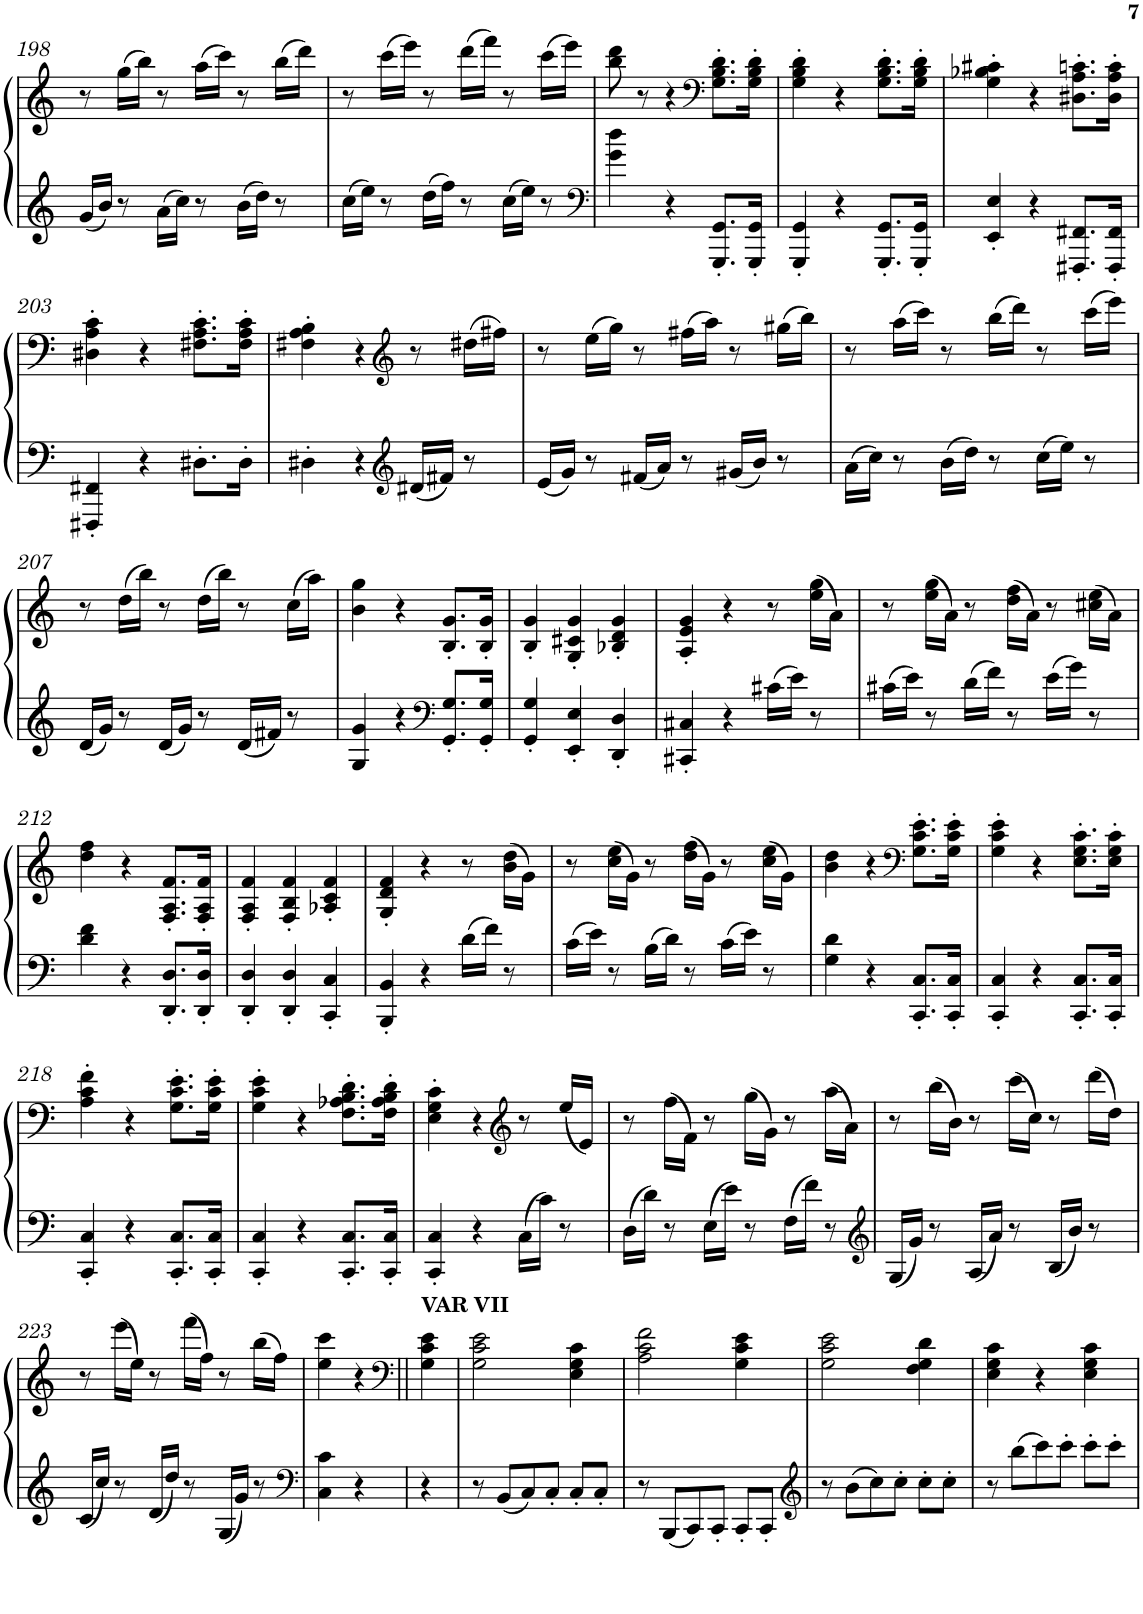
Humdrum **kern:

**kern	**kern
*part1	*part1
*staff2	*staff1
*I"Piano	*
*I'Pno.	*
!!LO:PB:g=z
*clefG2	*clefG2
*k[]	*k[]
*M3/4	*M3/4
=198	=198
16g/LL	8r
16b/JJ	.
8r	(>16gg\LL
.	16bb\JJ)
16a\LL	8r
16cc\JJ	.
8r	(>16aa\LL
.	16ccc\JJ)
16b\LL	8r
16dd\JJ	.
8r	(>16bb\LL
.	16ddd\JJ)
=199	=199
16cc\LL	8r
16ee\JJ	.
8r	(>16ccc\LL
.	16eee\JJ)
16dd\LL	8r
16ff\JJ	.
8r	(>16ddd\LL
.	16fff\JJ)
16cc\LL	8r
16ee\JJ	.
8r	(>16ccc\LL
.	16eee\JJ)
=200	=200
*clefF4	*
4g\ 4dd\	8bb\ 8ddd\
.	8r
4r	4r
*	*clefF4
8.GGG/' 8.GG/'L	8.G\' 8.B\' 8.d\'L
16GGG/' 16GG/'Jk	16G\' 16B\' 16d\'Jk
=201	=201
4GGG/' 4GG/'	4G\' 4B\' 4d\'
4r	4r
8.GGG/' 8.GG/'L	8.G\' 8.B\' 8.d\'L
16GGG/' 16GG/'Jk	16G\' 16B\' 16d\'Jk
=202	=202
4EE/' 4E/'	4G\' 4B-X\' 4c#X\'
4r	4r
8.FFF#X/' 8.FF#X/'L	8.D#X\' 8.A\' 8.cn\'L
16FFF#/' 16FF#/'Jk	16D#\' 16A\' 16c\'Jk
!!LO:LB:g=z
=203	=203
4FFF#X/' 4FF#X/'	4D#X\' 4A\' 4c\'
4r	4r
8.D#X'\L	8.F#X\' 8.A\' 8.c\'L
16D#'\Jk	16F#\' 16A\' 16c\'Jk
=204	=204
4D#X'\	4F#X\' 4A\' 4B\'
4r	4r
*clefG2	*clefG2
16d#X/LL	8r
16f#X/JJ	.
8r	(>16dd#X\LL
.	16ff#X\JJ)
=205	=205
16e/LL	8r
16g/JJ	.
8r	(>16ee\LL
.	16gg\JJ)
16f#X/LL	8r
16a/JJ	.
8r	(>16ff#X\LL
.	16aa\JJ)
16g#X/LL	8r
16b/JJ	.
8r	(>16gg#X\LL
.	16bb\JJ)
=206	=206
16a\LL	8r
16cc\JJ	.
8r	(>16aa\LL
.	16ccc\JJ)
16b\LL	8r
16dd\JJ	.
8r	(>16bb\LL
.	16ddd\JJ)
16cc\LL	8r
16ee\JJ	.
8r	(>16ccc\LL
.	16eee\JJ)
!!LO:LB:g=z
=207	=207
16d/LL	8r
16g/JJ	.
8r	(>16dd\LL
.	16bb\JJ)
16d/LL	8r
16g/JJ	.
8r	(>16dd\LL
.	16bb\JJ)
16d/LL	8r
16f#X/JJ	.
8r	(>16cc\LL
.	16aa\JJ)
=208	=208
4G/ 4g/	4b\ 4gg\
4r	4r
*clefF4	*
8.GG/' 8.G/'L	8.B/' 8.g/'L
16GG/' 16G/'Jk	16B/' 16g/'Jk
=209	=209
4GG/' 4G/'	4B/' 4g/'
4EE/' 4E/'	4G/' 4c#X/' 4g/'
4DD/' 4D/'	4B-X/' 4d/' 4g/'
=210	=210
4CC#X/' 4C#X/'	4A/' 4e/' 4g/'
4r	4r
16c#X\LL	8r
16e\JJ	.
8r	(>16ee\ 16gg\LL
.	16a\JJ)
=211	=211
16c#X\LL	8r
16e\JJ	.
8r	(>16ee\ 16gg\LL
.	16a\JJ)
16d\LL	8r
16f\JJ	.
8r	(>16dd\ 16ff\LL
.	16a\JJ)
16e\LL	8r
16g\JJ	.
8r	(>16cc#X\ 16ee\LL
.	16a\JJ)
!!LO:LB:g=z
=212	=212
4d\ 4f\	4dd\ 4ff\
4r	4r
8.DD/' 8.D/'L	8.F/' 8.A/' 8.f/'L
16DD/' 16D/'Jk	16F/' 16A/' 16f/'Jk
=213	=213
4DD/' 4D/'	4F/' 4A/' 4f/'
4DD/' 4D/'	4F/' 4B/' 4f/'
4CC/' 4C/'	4A-X/' 4c/' 4f/'
=214	=214
4BBB/' 4BB/'	4G/' 4d/' 4f/'
4r	4r
16d\LL	8r
16f\JJ	.
8r	(>16b\ 16dd\LL
.	16g\JJ)
=215	=215
16c\LL	8r
16e\JJ	.
8r	(>16cc\ 16ee\LL
.	16g\JJ)
16B\LL	8r
16d\JJ	.
8r	(>16dd\ 16ff\LL
.	16g\JJ)
16c\LL	8r
16e\JJ	.
8r	(>16cc\ 16ee\LL
.	16g\JJ)
=216	=216
4G\ 4d\	4b\ 4dd\
4r	4r
*	*clefF4
8.CC/' 8.C/'L	8.G\' 8.c\' 8.e\'L
16CC/' 16C/'Jk	16G\' 16c\' 16e\'Jk
=217	=217
4CC/' 4C/'	4G\' 4c\' 4e\'
4r	4r
8.CC/' 8.C/'L	8.E\' 8.G\' 8.c\'L
16CC/' 16C/'Jk	16E\' 16G\' 16c\'Jk
!!LO:LB:g=z
=218	=218
4CC/' 4C/'	4A\' 4c\' 4f\'
4r	4r
8.CC/' 8.C/'L	8.G\' 8.c\' 8.e\'L
16CC/' 16C/'Jk	16G\' 16c\' 16e\'Jk
=219	=219
4CC/' 4C/'	4G\' 4c\' 4e\'
4r	4r
8.CC/' 8.C/'L	8.F\' 8.A-X\' 8.B\' 8.d\'L
16CC/' 16C/'Jk	16F\' 16A-\' 16B\' 16d\'Jk
=220	=220
4CC/' 4C/'	4E\' 4G\' 4c\'
4r	4r
*	*clefG2
16C\LL	8r
16c\JJ	.
8r	(<16ee/LL
.	16e/JJ)
=221	=221
16D\LL	8r
16d\JJ	.
8r	(>16ff\LL
.	16f\JJ)
16E\LL	8r
16e\JJ	.
8r	(>16gg\LL
.	16g\JJ)
16F\LL	8r
16f\JJ	.
8r	(>16aa\LL
.	16a\JJ)
=222	=222
*clefG2	*
16G/LL	8r
16g/JJ	.
8r	(>16bb\LL
.	16b\JJ)
16A/LL	8r
16a/JJ	.
8r	(>16ccc\LL
.	16cc\JJ)
16B/LL	8r
16b/JJ	.
8r	(>16ddd\LL
.	16dd\JJ)
!!LO:LB:g=z
=223	=223
16c/LL	8r
16cc/JJ	.
8r	(>16eee\LL
.	16ee\JJ)
16d/LL	8r
16dd/JJ	.
8r	(>16fff\LL
.	16ff\JJ)
16G/LL	8r
16g/JJ	.
8r	(>16bb\LL
.	16ff\JJ)
=224	=224
*clefF4	*
4C\ 4c\	4ee\ 4ccc\
4r	4r
=224X7||	=224X7||
*	*clefF4
!	!LO:TX:a:B:t=VAR VII
4r	4G\ 4c\ 4e\
=225	=225
8r	2G\ 2c\ 2e\
8BB/L	.
8C/	.
8C'/J	.
8C'/L	4E\ 4G\ 4c\
8C'/J	.
=226	=226
8r	2A\ 2c\ 2f\
8BBB/L	.
8CC/	.
8CC'/J	.
8CC'/L	4G\ 4c\ 4e\
8CC'/J	.
=227	=227
*clefG2	*
8r	2G\ 2c\ 2e\
8b\L	.
8cc\	.
8cc'\J	.
8cc'\L	4F\ 4G\ 4d\
8cc'\J	.
=228	=228
8r	4E\ 4G\ 4c\
8bb\L	.
8ccc\	4r
8ccc'\J	.
8ccc'\L	4E\ 4G\ 4c\
8ccc'\J	.
=	=
*-	*-
